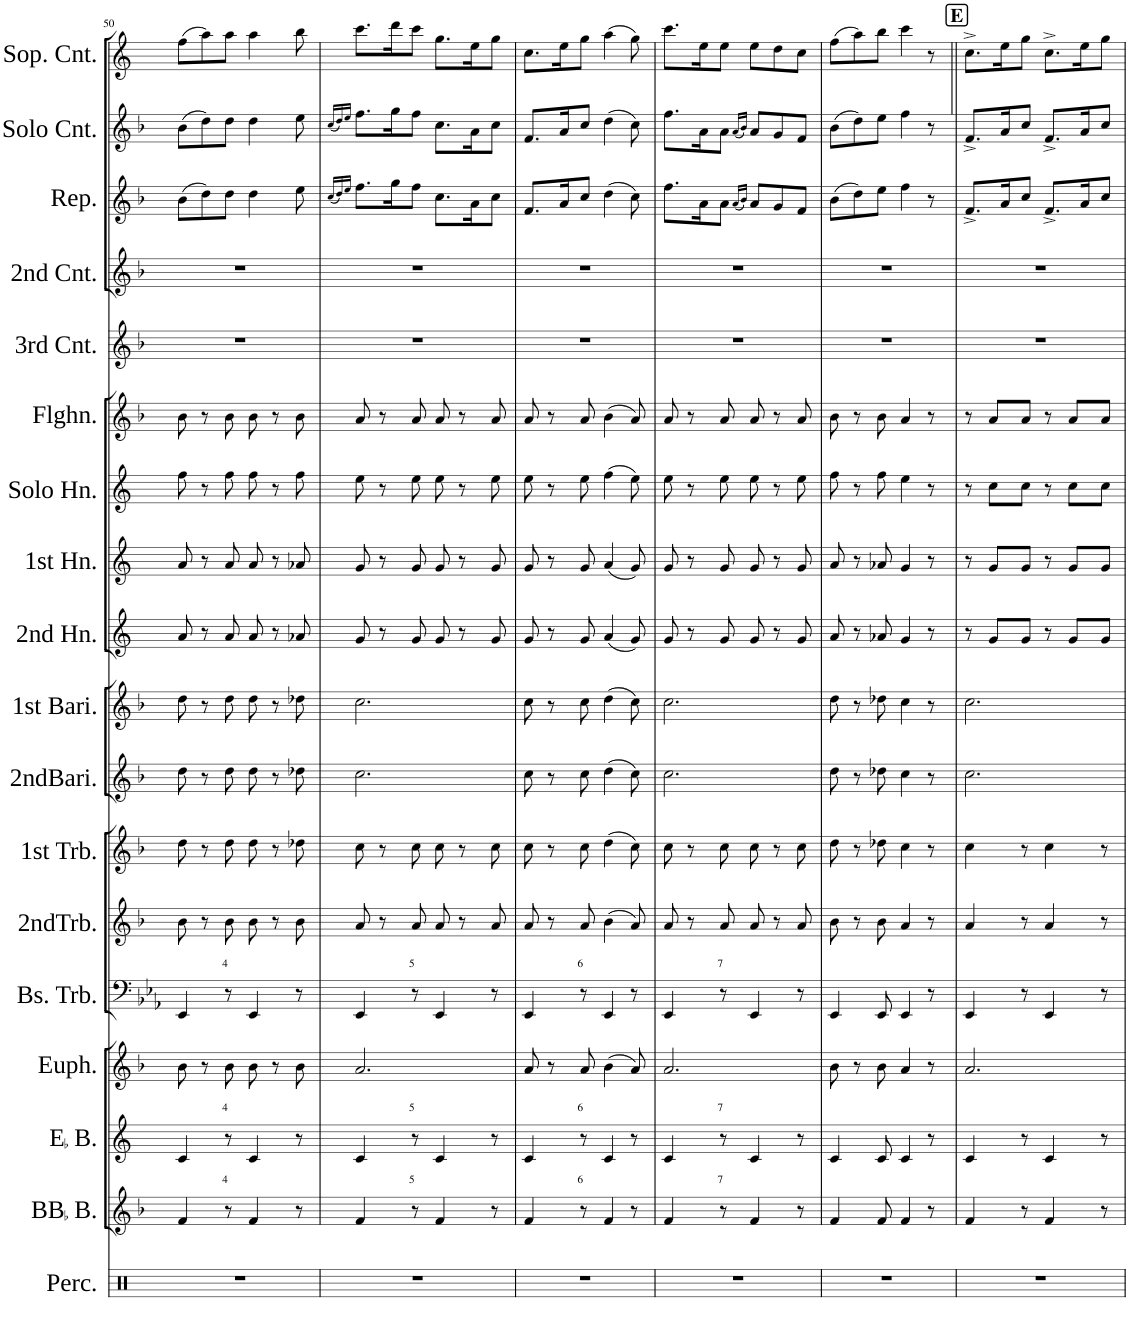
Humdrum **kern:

**kern	**kern	**kern	**kern	**kern	**kern	**kern	**kern	**kern	**kern	**kern	**kern	**kern	**kern	**kern	**kern	**kern	**kern
*part18	*part17	*part16	*part15	*part14	*part13	*part12	*part11	*part10	*part9	*part8	*part7	*part6	*part5	*part4	*part3	*part2	*part1
*staff18	*staff17	*staff16	*staff15	*staff14	*staff13	*staff12	*staff11	*staff10	*staff9	*staff8	*staff7	*staff6	*staff5	*staff4	*staff3	*staff2	*staff1
*I"Percussion	*I"BBaccidentalFlat Bass	*I"EaccidentalFlat Bass	*I"Euphonium	*I"Bass Trombone	*I"2nd Trombone	*I"1st Trombone	*I"2nd Baritone	*I"1st Baritone	*I"2nd Horn	*I"1st Horn	*I"Solo Horn	*I"Flugel Horn	*I"3rd Cornet	*I"2nd Cornet	*I"Repiano	*I"Solo Cornet	*I"Soprano Cornet
*I'Perc.	*I'BBaccidentalFlat B.	*I'EaccidentalFlat B.	*I'Euph.	*I'Bs. Trb.	*I'2ndTrb.	*I'1st Trb.	*I'2ndBari.	*I'1st Bari.	*I'2nd Hn.	*I'1st Hn.	*I'Solo Hn.	*I'Flghn.	*I'3rd Cnt.	*I'2nd Cnt.	*I'Rep.	*I'Solo Cnt.	*I'Sop. Cnt.
!!LO:PB:g=z
*clefX	*clefG2	*clefG2	*clefG2	*clefF4	*clefG2	*clefG2	*clefG2	*clefG2	*clefG2	*clefG2	*clefG2	*clefG2	*clefG2	*clefG2	*clefG2	*clefG2	*clefG2
*	*Trd15c26	*Trd12c21	*Trd8c14	*	*Trd8c14	*Trd8c14	*Trd8c14	*Trd8c14	*Trd5c9	*Trd5c9	*Trd5c9	*Trd1c2	*Trd1c2	*Trd1c2	*Trd1c2	*Trd1c2	*Trd-2c-3
*k[]	*k[b-]	*k[]	*k[b-]	*k[b-e-a-]	*k[b-]	*k[b-]	*k[b-]	*k[b-]	*k[]	*k[]	*k[]	*k[b-]	*k[b-]	*k[b-]	*k[b-]	*k[b-]	*k[]
*M6/8	*M6/8	*M6/8	*M6/8	*M6/8	*M6/8	*M6/8	*M6/8	*M6/8	*M6/8	*M6/8	*M6/8	*M6/8	*M6/8	*M6/8	*M6/8	*M6/8	*M6/8
=50	=50	=50	=50	=50	=50	=50	=50	=50	=50	=50	=50	=50	=50	=50	=50	=50	=50
2.r	4f/	4c/	8b-\	4EE-/	8b-\	8dd\	8dd\	8dd\	8a/	8a/	8ff\	8b-\	2.r	2.r	(8b-\L	(8b-\L	(8ff\L
.	.	.	8r	.	8r	8r	8r	8r	8r	8r	8r	8r	.	.	8dd\)	8dd\)	8aa\)
!	!	!	!	!LO:TX:a:t=4	!	!	!	!	!	!	!	!	!	!	!	!	!
!	!	!LO:TX:a:t=4	!	!	!	!	!	!	!	!	!	!	!	!	!	!	!
!	!LO:TX:a:t=4	!	!	!	!	!	!	!	!	!	!	!	!	!	!	!	!
.	8r	8r	8b-\	8r	8b-\	8dd\	8dd\	8dd\	8a/	8a/	8ff\	8b-\	.	.	8dd\J	8dd\J	8aa\J
.	4f/	4c/	8b-\	4EE-/	8b-\	8dd\	8dd\	8dd\	8a/	8a/	8ff\	8b-\	.	.	4dd\	4dd\	4aa\
.	.	.	8r	.	8r	8r	8r	8r	8r	8r	8r	8r	.	.	.	.	.
.	8r	8r	8b-\	8r	8b-\	8dd-X\	8dd-X\	8dd-X\	8a-X/	8a-X/	8ff\	8b-\	.	.	8ee\	8ee\	8bb\
=51	=51	=51	=51	=51	=51	=51	=51	=51	=51	=51	=51	=51	=51	=51	=51	=51	=51
.	.	.	.	.	.	.	.	.	.	.	.	.	.	.	(16qcc/LL	(16qcc/LL	.
.	.	.	.	.	.	.	.	.	.	.	.	.	.	.	16qdd/)	16qdd/)	.
.	.	.	.	.	.	.	.	.	.	.	.	.	.	.	16qee/JJ	16qee/JJ	.
2.r	4f/	4c/	2.a/	4EE-/	8a/	8cc\	2.cc\	2.cc\	8g/	8g/	8ee\	8a/	2.r	2.r	8.ff\L	8.ff\L	8.ccc\L
.	.	.	.	.	8r	8r	.	.	8r	8r	8r	8r	.	.	.	.	.
.	.	.	.	.	.	.	.	.	.	.	.	.	.	.	16gg\K	16gg\K	16ddd\K
!	!	!	!	!LO:TX:a:t=5	!	!	!	!	!	!	!	!	!	!	!	!	!
!	!	!LO:TX:a:t=5	!	!	!	!	!	!	!	!	!	!	!	!	!	!	!
!	!LO:TX:a:t=5	!	!	!	!	!	!	!	!	!	!	!	!	!	!	!	!
.	8r	8r	.	8r	8a/	8cc\	.	.	8g/	8g/	8ee\	8a/	.	.	8ff\J	8ff\J	8ccc\J
.	4f/	4c/	.	4EE-/	8a/	8cc\	.	.	8g/	8g/	8ee\	8a/	.	.	8.cc\L	8.cc\L	8.gg\L
.	.	.	.	.	8r	8r	.	.	8r	8r	8r	8r	.	.	.	.	.
.	.	.	.	.	.	.	.	.	.	.	.	.	.	.	16a\K	16a\K	16ee\K
.	8r	8r	.	8r	8a/	8cc\	.	.	8g/	8g/	8ee\	8a/	.	.	8cc\J	8cc\J	8gg\J
=52	=52	=52	=52	=52	=52	=52	=52	=52	=52	=52	=52	=52	=52	=52	=52	=52	=52
2.r	4f/	4c/	8a/	4EE-/	8a/	8cc\	8cc\	8cc\	8g/	8g/	8ee\	8a/	2.r	2.r	8.f/L	8.f/L	8.cc\L
.	.	.	8r	.	8r	8r	8r	8r	8r	8r	8r	8r	.	.	.	.	.
.	.	.	.	.	.	.	.	.	.	.	.	.	.	.	16a/K	16a/K	16ee\K
!	!	!	!	!LO:TX:a:t=6	!	!	!	!	!	!	!	!	!	!	!	!	!
!	!	!LO:TX:a:t=6	!	!	!	!	!	!	!	!	!	!	!	!	!	!	!
!	!LO:TX:a:t=6	!	!	!	!	!	!	!	!	!	!	!	!	!	!	!	!
.	8r	8r	8a/	8r	8a/	8cc\	8cc\	8cc\	8g/	8g/	8ee\	8a/	.	.	8cc/J	8cc/J	8gg\J
.	4f/	4c/	(4b-\	4EE-/	(4b-\	(4dd\	(4dd\	(4dd\	(4a/	(4a/	(4ff\	(4b-\	.	.	(4dd\	(4dd\	(4aa\
.	8r	8r	8a/)	8r	8a/)	8cc\)	8cc\)	8cc\)	8g/)	8g/)	8ee\)	8a/)	.	.	8cc\)	8cc\)	8gg\)
=53	=53	=53	=53	=53	=53	=53	=53	=53	=53	=53	=53	=53	=53	=53	=53	=53	=53
2.r	4f/	4c/	2.a/	4EE-/	8a/	8cc\	2.cc\	2.cc\	8g/	8g/	8ee\	8a/	2.r	2.r	8.ff\L	8.ff\L	8.ccc\L
.	.	.	.	.	8r	8r	.	.	8r	8r	8r	8r	.	.	.	.	.
.	.	.	.	.	.	.	.	.	.	.	.	.	.	.	16a\K	16a\K	16ee\K
!	!	!	!	!LO:TX:a:t=7	!	!	!	!	!	!	!	!	!	!	!	!	!
!	!	!LO:TX:a:t=7	!	!	!	!	!	!	!	!	!	!	!	!	!	!	!
!	!LO:TX:a:t=7	!	!	!	!	!	!	!	!	!	!	!	!	!	!	!	!
.	8r	8r	.	8r	8a/	8cc\	.	.	8g/	8g/	8ee\	8a/	.	.	8a\J	8a\J	8ee\J
.	.	.	.	.	.	.	.	.	.	.	.	.	.	.	(16qa/LL	(16qa/LL	.
.	.	.	.	.	.	.	.	.	.	.	.	.	.	.	16qb-/JJ)	16qb-/JJ)	.
.	4f/	4c/	.	4EE-/	8a/	8cc\	.	.	8g/	8g/	8ee\	8a/	.	.	8a/L	8a/L	8ee\L
.	.	.	.	.	8r	8r	.	.	8r	8r	8r	8r	.	.	8g/	8g/	8dd\
.	8r	8r	.	8r	8a/	8cc\	.	.	8g/	8g/	8ee\	8a/	.	.	8f/J	8f/J	8cc\J
=54	=54	=54	=54	=54	=54	=54	=54	=54	=54	=54	=54	=54	=54	=54	=54	=54	=54
2.r	4f/	4c/	8b-\	4EE-/	8b-\	8dd\	8dd\	8dd\	8a/	8a/	8ff\	8b-\	2.r	2.r	(8b-\L	(8b-\L	(8ff\L
.	.	.	8r	.	8r	8r	8r	8r	8r	8r	8r	8r	.	.	8dd\)	8dd\)	8aa\)
.	8f/	8c/	8b-\	8EE-/	8b-\	8dd-X\	8dd-X\	8dd-X\	8a-X/	8a-X/	8ff\	8b-\	.	.	8ee\J	8ee\J	8bb\J
.	4f/	4c/	4a/	4EE-/	4a/	4cc\	4cc\	4cc\	4g/	4g/	4ee\	4a/	.	.	4ff\	4ff\	4ccc\
.	8r	8r	8r	8r	8r	8r	8r	8r	8r	8r	8r	8r	.	.	8r	8r	8r
!!LO:REH:place=s1:a:B:cj:fs=14:t=E
=55||	=55||	=55||	=55||	=55||	=55||	=55||	=55||	=55||	=55||	=55||	=55||	=55||	=55||	=55||	=55||	=55||	=55||
2.r	4f/	4c/	2.a/	4EE-/	4a/	4cc\	2.cc\	2.cc\	8r	8r	8r	8r	2.r	2.r	8.f^/L	8.f^/L	8.cc^\L
.	.	.	.	.	.	.	.	.	8g/L	8g/L	8cc\L	8a/L	.	.	.	.	.
.	.	.	.	.	.	.	.	.	.	.	.	.	.	.	16a/K	16a/K	16ee\K
.	8r	8r	.	8r	8r	8r	.	.	8g/J	8g/J	8cc\J	8a/J	.	.	8cc/J	8cc/J	8gg\J
.	4f/	4c/	.	4EE-/	4a/	4cc\	.	.	8r	8r	8r	8r	.	.	8.f^/L	8.f^/L	8.cc^\L
.	.	.	.	.	.	.	.	.	8g/L	8g/L	8cc\L	8a/L	.	.	.	.	.
.	.	.	.	.	.	.	.	.	.	.	.	.	.	.	16a/K	16a/K	16ee\K
.	8r	8r	.	8r	8r	8r	.	.	8g/J	8g/J	8cc\J	8a/J	.	.	8cc/J	8cc/J	8gg\J
=	=	=	=	=	=	=	=	=	=	=	=	=	=	=	=	=	=
*-	*-	*-	*-	*-	*-	*-	*-	*-	*-	*-	*-	*-	*-	*-	*-	*-	*-
